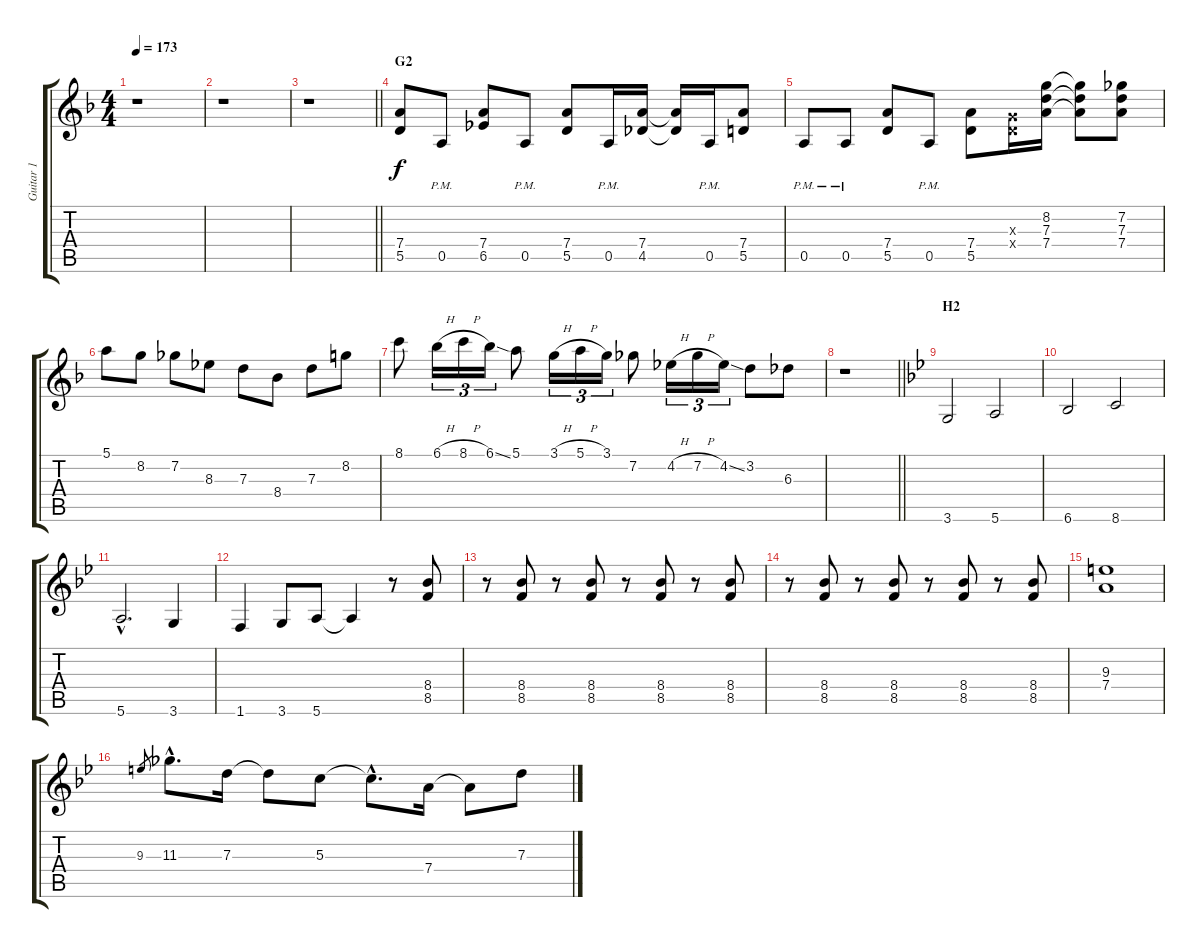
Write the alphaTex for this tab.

\track ("Guitar 1" "Guitar 1") {instrument overdrivenguitar}
\staff {score tabs}
\tuning (E4 B3 G3 D3 A2 E2) {hide}
\ts (4 4)
\tempo 173
\clef g2
\ks dminor
r.1{dy f} |
r.1 |
\barLineRight lightlight
r.1 |
\section ("" "G2")
(7.4 5.5).8 0.5{pm}.8 (7.4 6.5).8 0.5{pm}.8 (7.4 5.5).8 0.5{pm}.16 (7.4 4.5).16 (7.4{t} 4.5{t}).16 0.5{pm}.16 (7.4 5.5).8 |
0.5{pm}.8 0.5{pm}.8 (7.4 5.5).8 0.5{pm}.8 (7.4 5.5).8 (0.3{x} 0.4{x}).16 (8.2 7.3 7.4).16 (8.2{t} 7.3{t} 7.4{t}).8 (7.2 7.3 7.4).8 |
5.1.8 8.2.8 7.2.8 8.3.8 7.3.8 8.4.8 7.3.8 8.2.8 |
8.1.8 6.1{h}.16{tu (3 2)} 8.1{h}.16{tu (3 2)} 6.1{ss}.16{tu (3 2)} 5.1.8 3.1{h}.16{tu (3 2)} 5.1{h}.16{tu (3 2)} 3.1.16{tu (3 2)} 7.2.8 4.2{h}.16{tu (3 2)} 7.2{h}.16{tu (3 2)} 4.2{ss}.16{tu (3 2)} 3.2.8 6.3.8 |
\barLineRight lightlight
r.1 |
\section ("" "H2")
\ks bb
3.6.2 5.6.2 |
6.6.2 8.6.2 |
5.6{hac}.2{d} 3.6.4 |
1.6.4 3.6.8 5.6.8 5.6{t}.4 r.8 (8.4 8.5).8 |
r.8 (8.4 8.5).8 r.8 (8.4 8.5).8 r.8 (8.4 8.5).8 r.8 (8.4 8.5).8 |
r.8 (8.4 8.5).8 r.8 (8.4 8.5).8 r.8 (8.4 8.5).8 r.8 (8.4 8.5).8 |
(9.3 7.4).1 |
9.3.8{gr} 11.3{hac}.8{d} 7.3.16 7.3{t}.8 5.3.8 5.3{hac t}.8{d} 7.4.16 7.4{t}.8 7.3.8
